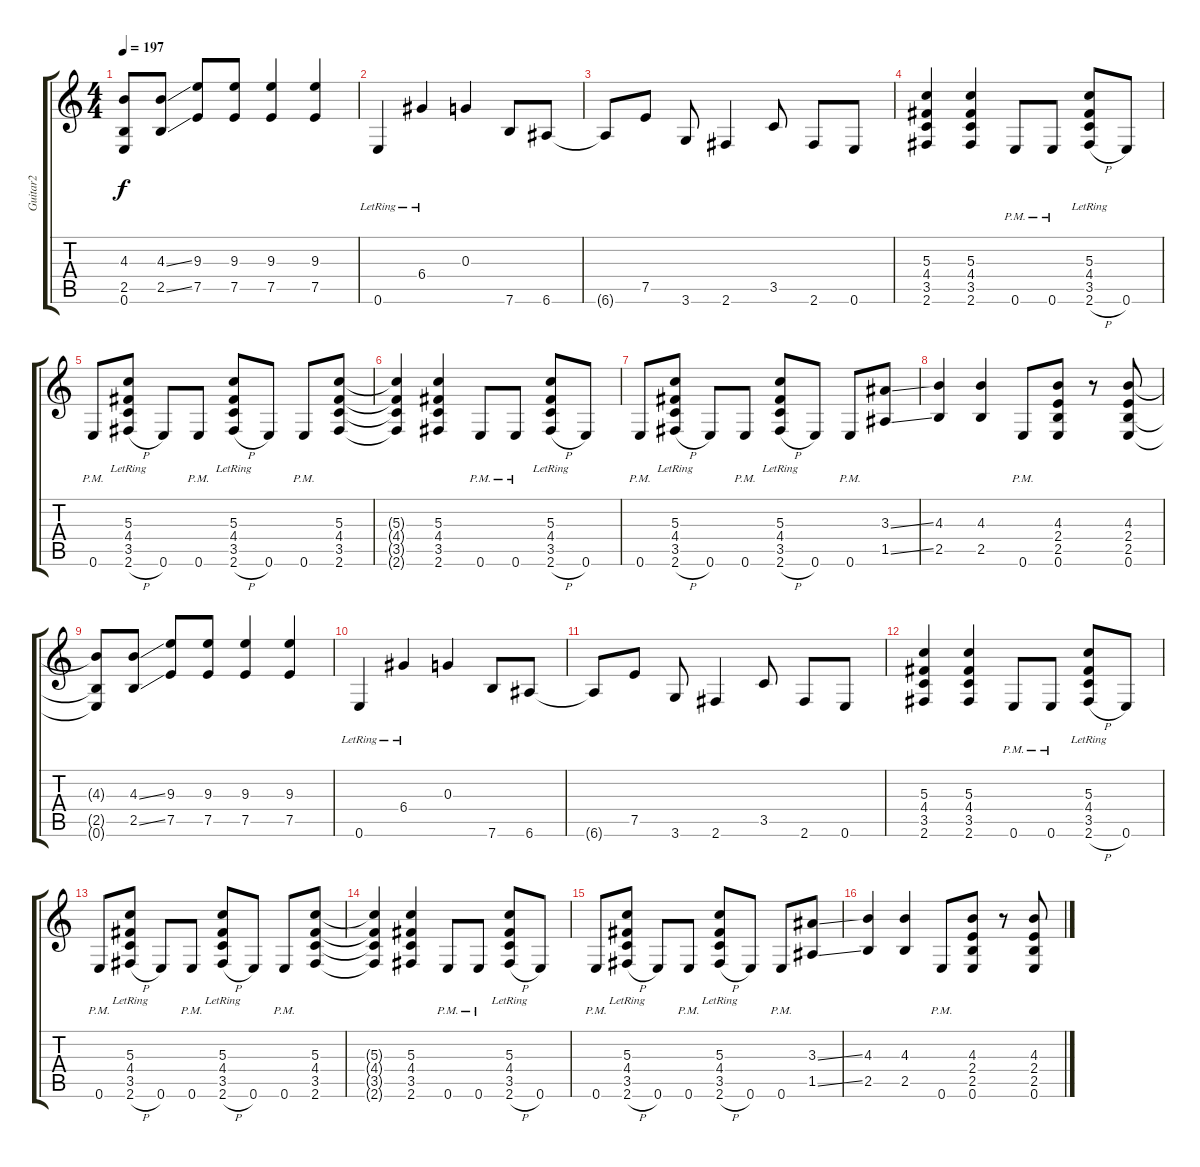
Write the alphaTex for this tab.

\track ("Guitar2" "Guitar2") {instrument distortionguitar}
\staff {score tabs}
\tuning (E4 B3 G3 D3 A2 E2) {hide}
\ts (4 4)
\tempo 197
\clef g2
\ks c
(4.3{t} 2.5{t} 0.6{t}).8{dy f} (4.3{ss} 2.5{ss}).8 (9.3 7.5).8 (9.3 7.5).8 (9.3 7.5).4 (9.3 7.5).4 |
0.6{lr}.4 6.4{lr}.4 0.3.4 7.6.8 6.6.8 |
6.6{t}.8 7.5.8 3.6.8 2.6.4 3.5.8 2.6.8 0.6.8 |
(5.3 4.4 3.5 2.6).4 (5.3 4.4 3.5 2.6).4 0.6{pm}.8 0.6{pm}.8 (5.3{lr} 4.4{lr} 3.5{lr} 2.6{h}).8 0.6.8 |
0.6{pm}.8 (5.3{lr} 4.4{lr} 3.5{lr} 2.6{h}).8 0.6.8 0.6{pm}.8 (5.3{lr} 4.4{lr} 3.5{lr} 2.6{h}).8 0.6.8 0.6{pm}.8 (5.3 4.4 3.5 2.6).8 |
(5.3{t} 4.4{t} 3.5{t} 2.6{t}).4 (5.3 4.4 3.5 2.6).4 0.6{pm}.8 0.6{pm}.8 (5.3{lr} 4.4{lr} 3.5{lr} 2.6{h}).8 0.6.8 |
0.6{pm}.8 (5.3{lr} 4.4{lr} 3.5{lr} 2.6{h}).8 0.6.8 0.6{pm}.8 (5.3{lr} 4.4{lr} 3.5{lr} 2.6{h}).8 0.6.8 0.6{pm}.8 (3.3{ss} 1.5{ss}).8 |
(4.3 2.5).4 (4.3 2.5).4 0.6{pm}.8 (4.3 2.4 2.5 0.6).8 r.8 (4.3 2.4 2.5 0.6).8 |
(4.3{t} 2.5{t} 0.6{t}).8 (4.3{ss} 2.5{ss}).8 (9.3 7.5).8 (9.3 7.5).8 (9.3 7.5).4 (9.3 7.5).4 |
0.6{lr}.4 6.4{lr}.4 0.3.4 7.6.8 6.6.8 |
6.6{t}.8 7.5.8 3.6.8 2.6.4 3.5.8 2.6.8 0.6.8 |
(5.3 4.4 3.5 2.6).4 (5.3 4.4 3.5 2.6).4 0.6{pm}.8 0.6{pm}.8 (5.3{lr} 4.4{lr} 3.5{lr} 2.6{h}).8 0.6.8 |
0.6{pm}.8 (5.3{lr} 4.4{lr} 3.5{lr} 2.6{h}).8 0.6.8 0.6{pm}.8 (5.3{lr} 4.4{lr} 3.5{lr} 2.6{h}).8 0.6.8 0.6{pm}.8 (5.3 4.4 3.5 2.6).8 |
(5.3{t} 4.4{t} 3.5{t} 2.6{t}).4 (5.3 4.4 3.5 2.6).4 0.6{pm}.8 0.6{pm}.8 (5.3{lr} 4.4{lr} 3.5{lr} 2.6{h}).8 0.6.8 |
0.6{pm}.8 (5.3{lr} 4.4{lr} 3.5{lr} 2.6{h}).8 0.6.8 0.6{pm}.8 (5.3{lr} 4.4{lr} 3.5{lr} 2.6{h}).8 0.6.8 0.6{pm}.8 (3.3{ss} 1.5{ss}).8 |
(4.3 2.5).4 (4.3 2.5).4 0.6{pm}.8 (4.3 2.4 2.5 0.6).8 r.8 (4.3 2.4 2.5 0.6).8
